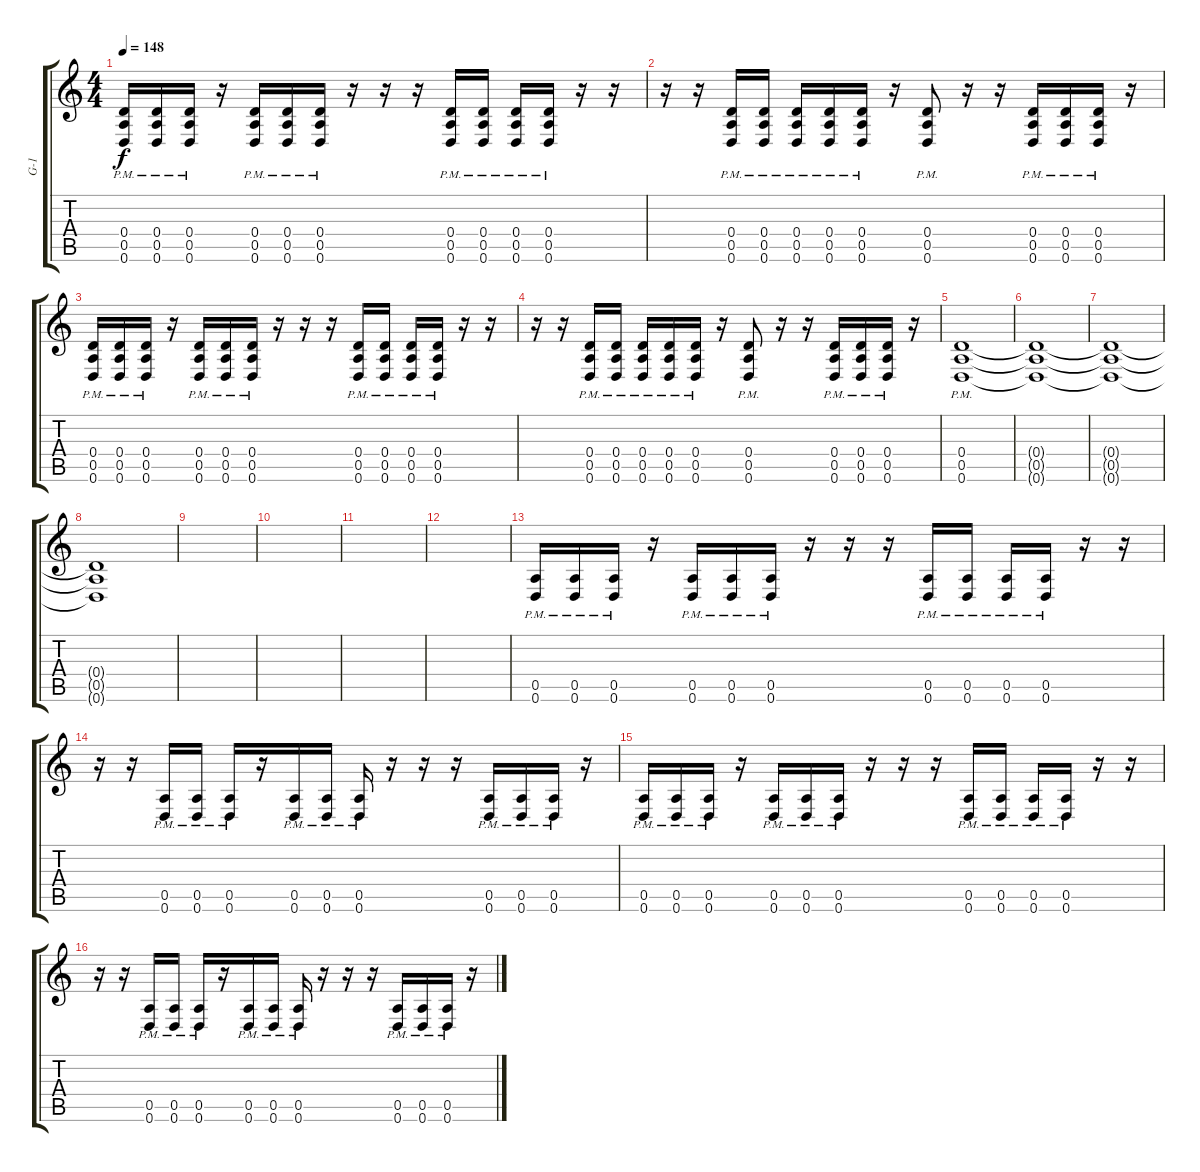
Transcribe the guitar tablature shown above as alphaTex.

\track ("G-1" "G-1") {instrument distortionguitar}
\staff {score tabs}
\tuning (E4 B3 G3 D3 A2 D2) {hide}
\ts (4 4)
\tempo 148
\clef g2
\ks c
(0.4{pm} 0.5{pm} 0.6{pm}).16{dy f} (0.4{pm} 0.5{pm} 0.6{pm}).16 (0.4{pm} 0.5{pm} 0.6{pm}).16 r.16 (0.4{pm} 0.5{pm} 0.6{pm}).16 (0.4{pm} 0.5{pm} 0.6{pm}).16 (0.4{pm} 0.5{pm} 0.6{pm}).16 r.16 r.16 r.16 (0.4{pm} 0.5{pm} 0.6{pm}).16 (0.4{pm} 0.5{pm} 0.6{pm}).16 (0.4{pm} 0.5{pm} 0.6{pm}).16 (0.4{pm} 0.5{pm} 0.6{pm}).16 r.16 r.16 |
r.16 r.16 (0.4{pm} 0.5{pm} 0.6{pm}).16 (0.4{pm} 0.5{pm} 0.6{pm}).16 (0.4{pm} 0.5{pm} 0.6{pm}).16 (0.4{pm} 0.5{pm} 0.6{pm}).16 (0.4{pm} 0.5{pm} 0.6{pm}).16 r.16 (0.4{pm} 0.5{pm} 0.6{pm}).8 r.16 r.16 (0.4{pm} 0.5{pm} 0.6{pm}).16 (0.4{pm} 0.5{pm} 0.6{pm}).16 (0.4{pm} 0.5{pm} 0.6{pm}).16 r.16 |
(0.4{pm} 0.5{pm} 0.6{pm}).16 (0.4{pm} 0.5{pm} 0.6{pm}).16 (0.4{pm} 0.5{pm} 0.6{pm}).16 r.16 (0.4{pm} 0.5{pm} 0.6{pm}).16 (0.4{pm} 0.5{pm} 0.6{pm}).16 (0.4{pm} 0.5{pm} 0.6{pm}).16 r.16 r.16 r.16 (0.4{pm} 0.5{pm} 0.6{pm}).16 (0.4{pm} 0.5{pm} 0.6{pm}).16 (0.4{pm} 0.5{pm} 0.6{pm}).16 (0.4{pm} 0.5{pm} 0.6{pm}).16 r.16 r.16 |
r.16 r.16 (0.4{pm} 0.5{pm} 0.6{pm}).16 (0.4{pm} 0.5{pm} 0.6{pm}).16 (0.4{pm} 0.5{pm} 0.6{pm}).16 (0.4{pm} 0.5{pm} 0.6{pm}).16 (0.4{pm} 0.5{pm} 0.6{pm}).16 r.16 (0.4{pm} 0.5{pm} 0.6{pm}).8 r.16 r.16 (0.4{pm} 0.5{pm} 0.6{pm}).16 (0.4{pm} 0.5{pm} 0.6{pm}).16 (0.4{pm} 0.5{pm} 0.6{pm}).16 r.16 |
(0.4{pm} 0.5{pm} 0.6{pm}).1{volume 0} |
(0.4{t} 0.5{t} 0.6{t}).1 |
(0.4{t} 0.5{t} 0.6{t}).1 |
(0.4{t} 0.5{t} 0.6{t}).1 |
|
|
|
|
(0.5{pm} 0.6{pm}).16{volume 14} (0.5{pm} 0.6{pm}).16 (0.5{pm} 0.6{pm}).16 r.16 (0.5{pm} 0.6{pm}).16 (0.5{pm} 0.6{pm}).16 (0.5{pm} 0.6{pm}).16 r.16 r.16 r.16 (0.5{pm} 0.6{pm}).16 (0.5{pm} 0.6{pm}).16 (0.5{pm} 0.6{pm}).16 (0.5{pm} 0.6{pm}).16 r.16 r.16 |
r.16 r.16 (0.5{pm} 0.6{pm}).16 (0.5{pm} 0.6{pm}).16 (0.5{pm} 0.6{pm}).16 r.16 (0.5{pm} 0.6{pm}).16 (0.5{pm} 0.6{pm}).16 (0.5{pm} 0.6{pm}).16 r.16 r.16 r.16 (0.5{pm} 0.6{pm}).16 (0.5{pm} 0.6{pm}).16 (0.5{pm} 0.6{pm}).16 r.16 |
(0.5{pm} 0.6{pm}).16 (0.5{pm} 0.6{pm}).16 (0.5{pm} 0.6{pm}).16 r.16 (0.5{pm} 0.6{pm}).16 (0.5{pm} 0.6{pm}).16 (0.5{pm} 0.6{pm}).16 r.16 r.16 r.16 (0.5{pm} 0.6{pm}).16 (0.5{pm} 0.6{pm}).16 (0.5{pm} 0.6{pm}).16 (0.5{pm} 0.6{pm}).16 r.16 r.16 |
r.16 r.16 (0.5{pm} 0.6{pm}).16 (0.5{pm} 0.6{pm}).16 (0.5{pm} 0.6{pm}).16 r.16 (0.5{pm} 0.6{pm}).16 (0.5{pm} 0.6{pm}).16 (0.5{pm} 0.6{pm}).16 r.16 r.16 r.16 (0.5{pm} 0.6{pm}).16 (0.5{pm} 0.6{pm}).16 (0.5{pm} 0.6{pm}).16 r.16
